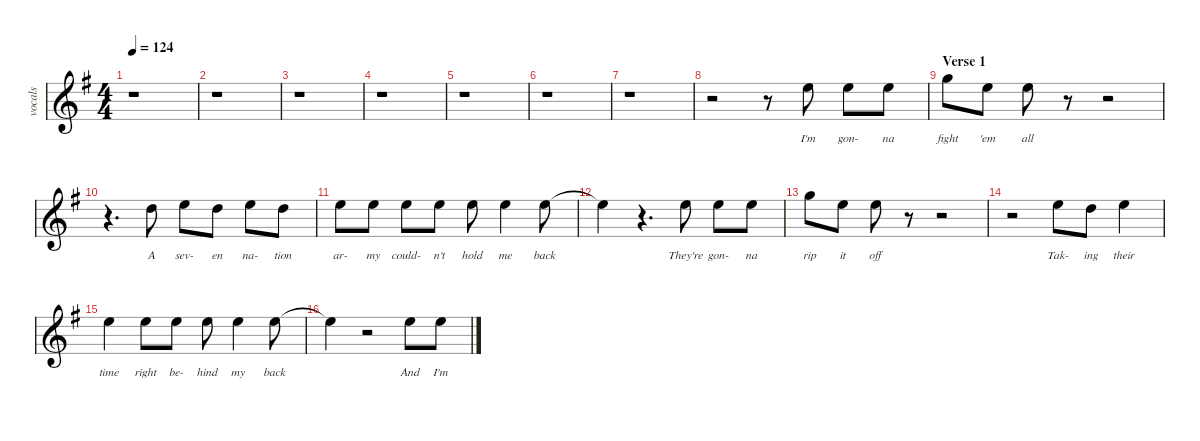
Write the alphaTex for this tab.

\defaultSystemsLayout 4
\hideDynamics
\bracketExtendMode nobrackets
\otherSystemsTrackNameOrientation horizontal
\track ("vocals" "vocals") {instrument voiceoohs}
\staff {score}
\tuning (E4 B3 G3 D3 A2 E2)
\ts (4 4)
\tempo 124
\clef g2
\scale
1.17024
\ks eminor
r.1{dy ff instrument voiceoohs beam Down} |
\scale
0.943253 r.1{beam Down} |
\scale
0.943253 r.1{beam Down} |
\scale
0.943253 r.1{beam Down} |
\scale
1.07945 r.1{beam Down} |
\scale
0.973518 r.1{beam Down} |
\scale
0.973518 r.1{beam Down} |
\scale
0.973518 r.2{beam Down} r.8{beam Down} 12.1{acc forcenatural}.8{lyrics (0 "I'm") lyrics (1 "") lyrics (2 "") lyrics (3 "") lyrics (4 "") beam Down} 12.1{acc forcenatural}.8{lyrics (0 "gon-") lyrics (1 "") lyrics (2 "") lyrics (3 "") lyrics (4 "") beam Down} 12.1{acc forcenatural}.8{lyrics (0 "na") lyrics (1 "") lyrics (2 "") lyrics (3 "") lyrics (4 "") beam Down} |
\section ("" "Verse 1")
\scale
1.07945 15.1{acc forcenatural}.8{lyrics (0 "fight") lyrics (1 "") lyrics (2 "") lyrics (3 "") lyrics (4 "") beam Down} 12.1{acc forcenatural}.8{lyrics (0 "'em") lyrics (1 "") lyrics (2 "") lyrics (3 "") lyrics (4 "") beam Down} 12.1{acc forcenatural}.8{lyrics (0 "all") lyrics (1 "") lyrics (2 "") lyrics (3 "") lyrics (4 "") beam Down} r.8{beam Down} r.2{beam Down} |
\scale
0.973518 r.4{d beam Down} 10.1{acc forcenatural}.8{lyrics (0 "A") lyrics (1 "") lyrics (2 "") lyrics (3 "") lyrics (4 "") beam Down} 12.1{acc forcenatural}.8{lyrics (0 "sev-") lyrics (1 "") lyrics (2 "") lyrics (3 "") lyrics (4 "") beam Down} 10.1{acc forcenatural}.8{lyrics (0 "en") lyrics (1 "") lyrics (2 "") lyrics (3 "") lyrics (4 "") beam Down} 12.1{acc forcenatural}.8{lyrics (0 "na-") lyrics (1 "") lyrics (2 "") lyrics (3 "") lyrics (4 "") beam Down} 10.1{acc forcenatural}.8{lyrics (0 "tion") lyrics (1 "") lyrics (2 "") lyrics (3 "") lyrics (4 "") beam Down} |
\scale
0.973518 12.1{acc forcenatural}.8{lyrics (0 "ar-") lyrics (1 "") lyrics (2 "") lyrics (3 "") lyrics (4 "") beam Down} 12.1{acc forcenatural}.8{lyrics (0 "my") lyrics (1 "") lyrics (2 "") lyrics (3 "") lyrics (4 "") beam Down} 12.1{acc forcenatural}.8{lyrics (0 "could-") lyrics (1 "") lyrics (2 "") lyrics (3 "") lyrics (4 "") beam Down} 12.1{acc forcenatural}.8{lyrics (0 "n't") lyrics (1 "") lyrics (2 "") lyrics (3 "") lyrics (4 "") beam Down} 12.1{acc forcenatural}.8{lyrics (0 "hold") lyrics (1 "") lyrics (2 "") lyrics (3 "") lyrics (4 "") beam Down} 12.1{acc forcenatural}.4{lyrics (0 "me") lyrics (1 "") lyrics (2 "") lyrics (3 "") lyrics (4 "") beam Down} 12.1{acc forcenatural}.8{lyrics (0 "back") lyrics (1 "") lyrics (2 "") lyrics (3 "") lyrics (4 "") beam Down} |
\scale
0.973518 12.1{t acc forcenatural}.4{beam Down} r.4{d beam Down} 12.1{acc forcenatural}.8{lyrics (0 "They're") lyrics (1 "") lyrics (2 "") lyrics (3 "") lyrics (4 "") beam Down} 12.1{acc forcenatural}.8{lyrics (0 "gon-") lyrics (1 "") lyrics (2 "") lyrics (3 "") lyrics (4 "") beam Down} 12.1{acc forcenatural}.8{lyrics (0 "na") lyrics (1 "") lyrics (2 "") lyrics (3 "") lyrics (4 "") beam Down} |
\scale
1.07945 15.1{acc forcenatural}.8{lyrics (0 "rip") lyrics (1 "") lyrics (2 "") lyrics (3 "") lyrics (4 "") beam Down} 12.1{acc forcenatural}.8{lyrics (0 "it") lyrics (1 "") lyrics (2 "") lyrics (3 "") lyrics (4 "") beam Down} 12.1{acc forcenatural}.8{lyrics (0 "off") lyrics (1 "") lyrics (2 "") lyrics (3 "") lyrics (4 "") beam Down} r.8{beam Down} r.2{beam Down} |
\scale
0.973518 r.2{beam Down} 12.1{acc forcenatural}.8{lyrics (0 "Tak-") lyrics (1 "") lyrics (2 "") lyrics (3 "") lyrics (4 "") beam Down} 10.1{acc forcenatural}.8{lyrics (0 "ing") lyrics (1 "") lyrics (2 "") lyrics (3 "") lyrics (4 "") beam Down} 12.1{acc forcenatural}.4{lyrics (0 "their") lyrics (1 "") lyrics (2 "") lyrics (3 "") lyrics (4 "") beam Down} |
\scale
0.973518 12.1{acc forcenatural}.4{lyrics (0 "time") lyrics (1 "") lyrics (2 "") lyrics (3 "") lyrics (4 "") beam Down} 12.1{acc forcenatural}.8{lyrics (0 "right") lyrics (1 "") lyrics (2 "") lyrics (3 "") lyrics (4 "") beam Down} 12.1{acc forcenatural}.8{lyrics (0 "be-") lyrics (1 "") lyrics (2 "") lyrics (3 "") lyrics (4 "") beam Down} 12.1{acc forcenatural}.8{lyrics (0 "hind") lyrics (1 "") lyrics (2 "") lyrics (3 "") lyrics (4 "") beam Down} 12.1{acc forcenatural}.4{lyrics (0 "my") lyrics (1 "") lyrics (2 "") lyrics (3 "") lyrics (4 "") beam Down} 12.1{acc forcenatural}.8{lyrics (0 "back") lyrics (1 "") lyrics (2 "") lyrics (3 "") lyrics (4 "") beam Down} |
\scale
0.973518 12.1{t acc forcenatural}.4{beam Down} r.2{beam Down} 12.1{acc forcenatural}.8{lyrics (0 "And") lyrics (1 "") lyrics (2 "") lyrics (3 "") lyrics (4 "") beam Down} 17.2{acc forcenatural}.8{lyrics (0 "I'm") lyrics (1 "") lyrics (2 "") lyrics (3 "") lyrics (4 "") beam Down}
